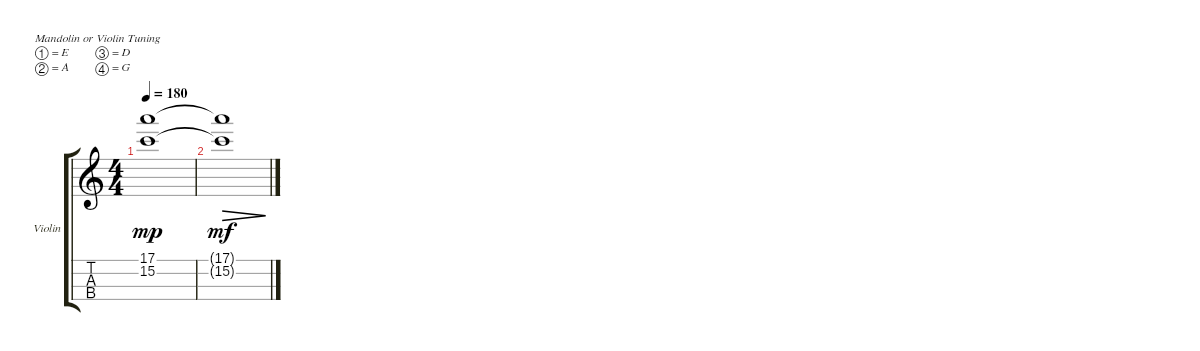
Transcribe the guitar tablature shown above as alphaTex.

\defaultSystemsLayout 4
\bracketExtendMode groupsimilarinstruments
\firstSystemTrackNameOrientation horizontal
\otherSystemsTrackNameOrientation horizontal
\track ("Violin" "Violin") {instrument violin}
\staff {score tabs}
\tuning (E5 A4 D4 G3)
\ts (4 4)
\tempo 180
\clef g2
\scale
0.333333
\ks c
(15.2{t} 17.1{t}).1{dy mp} |
\scale
0.333333 (15.2{t} 17.1{t}).1{dec dy mf} |
\scale
0.333333 |
\scale
0.333333 |
\scale
0.333333 |
\scale
0.333333 |
\scale
0.333333 |
\scale
0.333333 |
\scale
0.333333 |
|
\scale
0.333333 |
\scale
0.333333 |
\scale
0.333333
